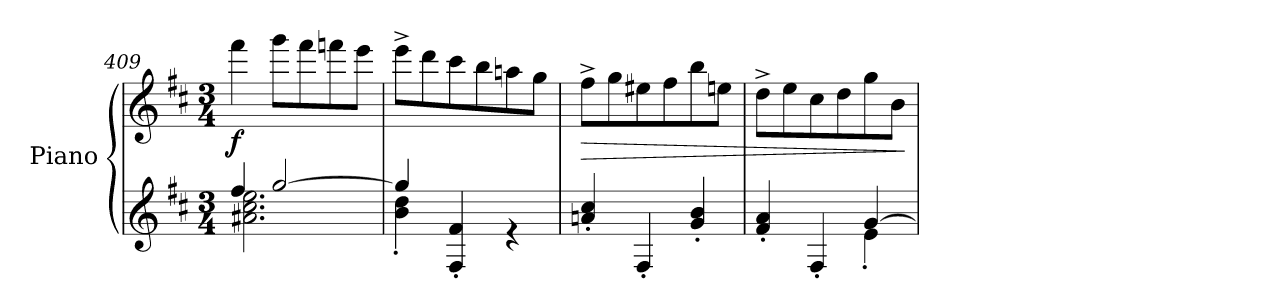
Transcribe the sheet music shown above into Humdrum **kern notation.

**kern	**kern	**dynam
*part1	*part1	*part1
*staff2	*staff1	*staff1/2
*I"Piano	*	*
*I'Pno	*	*
*clefG2	*clefG2	*
*k[f#c#]	*k[f#c#]	*
*M3/4	*M3/4	*
=409	=409	=409
*^	*	*
!	!	!	!LO:DY:b
4ff#/	2.a#X\ 2.cc#\ 2.ee\	4fff#\	f
[2gg/	.	8ggg\L	.
.	.	8fff#\	.
.	.	8fffn\	.
.	.	8eee\J	.
=410	=410	=410	=410
4gg/]	4b\' 4dd\'	8eee^\L	.
.	.	8ddd\	.
4F#/' 4f#/'	2ryy	8ccc#\	.
.	.	8bb\	.
4re	.	8aan\	.
.	.	8gg\J	.
*v	*v	*	*
=411	=411	=411
!	!	!LO:HP:b
4an/' 4cc#/'	8ff#^\L	>
.	8gg\	.
4F#'/	8ee#X\	.
.	8ff#\	.
4g/' 4b/'	8bb\	.
.	8een\J	.
=412	=412	=412
*^	*	*
4f#/' 4a/'	2ryy	8dd^\L	.
.	.	8ee\	.
4F#'/	.	8cc#\	.
.	.	8dd\	.
[4g/	4e'\	8gg\	.
.	.	8b\J	.
*v	*v	*	*
.	.	]
=	=	=
*-	*-	*-
